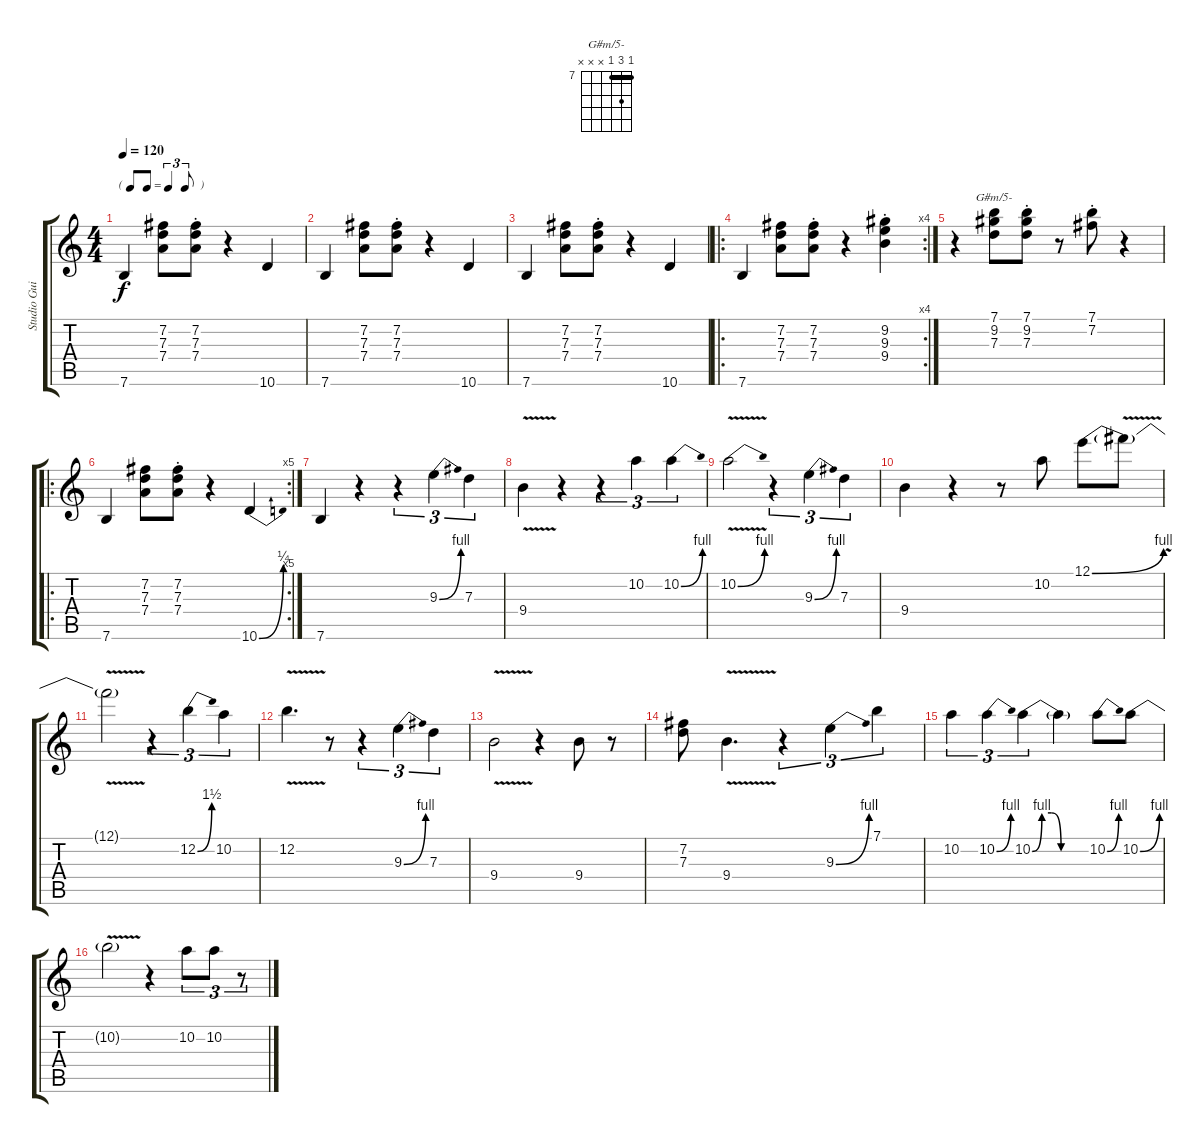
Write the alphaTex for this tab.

\track ("Studio Guitar 2" "Studio Gui") {instrument electricguitarjazz}
\staff {score tabs}
\tuning (E4 B3 G3 D3 A2 E2) {hide}
\chord ("G#m/5-" 7 9 7 x x x) {firstfret 7 barre 7}
\ts (4 4)
\tf triplet8th
\tempo 120
\clef g2
\ks c
7.6.4{dy f instrument distortionguitar} (7.2 7.3 7.4).8 (7.2{st} 7.3 7.4).8 r.4 10.6.4 |
7.6.4 (7.2 7.3 7.4).8 (7.2{st} 7.3 7.4).8 r.4 10.6.4 |
7.6.4 (7.2 7.3 7.4).8 (7.2{st} 7.3 7.4).8 r.4 10.6.4 |
\ro
\rc 4
7.6.4 (7.2 7.3 7.4).8 (7.2{st} 7.3 7.4).8 r.4 (9.2 9.3 9.4{st}).4 |
r.4 (7.1 9.2 7.3).8{ch "G#m/5-"} (7.1{st} 9.2 7.3).8 r.8 (7.1 7.2{st}).8 r.4 |
\ro
\rc 5
7.6.4 (7.2 7.3 7.4).8 (7.2{st} 7.3 7.4).8 r.4 10.6{be (bend 0 0 60 1)}.4 |
7.6.4{volume 10} r.4 r.4{tu (3 2)} 9.3{be (bend 0 0 60 4)}.4{tu (3 2)} 7.3.4{tu (3 2)} |
9.4{v}.4 r.4 r.4{tu (3 2)} 10.2.4{tu (3 2)} 10.2{be (bend 0 0 60 4)}.4{tu (3 2)} |
10.2{be (bend 0 0 60 4) v}.2 r.4{tu (3 2)} 9.3{be (bend 0 0 60 4)}.4{tu (3 2)} 7.3.4{tu (3 2)} |
9.4.4 r.4 r.8 10.2.8 12.1{be (bend 0 0 60 4)}.8 12.1{v t}.8 |
12.1{t}.2 r.4{tu (3 2) volume 4} 12.2{be (bend 0 0 60 6)}.4{tu (3 2)} 10.2.4{tu (3 2)} |
12.2{v}.4{d} r.8 r.4{tu (3 2)} 9.3{be (bend 0 0 60 4)}.4{tu (3 2)} 7.3.4{tu (3 2)} |
9.4{v}.2 r.4 9.4.8 r.8 |
(7.2 7.3).8 9.4{v}.4{d} r.4{tu (3 2)} 9.3{be (bend 0 0 60 4)}.4{tu (3 2)} 7.1.4{tu (3 2)} |
10.2.4{tu (3 2)} 10.2{be (bend 0 0 60 4)}.4{tu (3 2)} 10.2{be (custom 0 0 10 4 20 4 30 0 60 0)}.4{tu (3 2)} 10.2{t}.4 10.2{be (bend 0 0 60 4)}.8{volume 0} 10.2{be (bend 0 0 60 4)}.8 |
10.2{v t}.2 r.4 10.2.8{tu (3 2)} 10.2.8{tu (3 2)} r.8{tu (3 2)}
